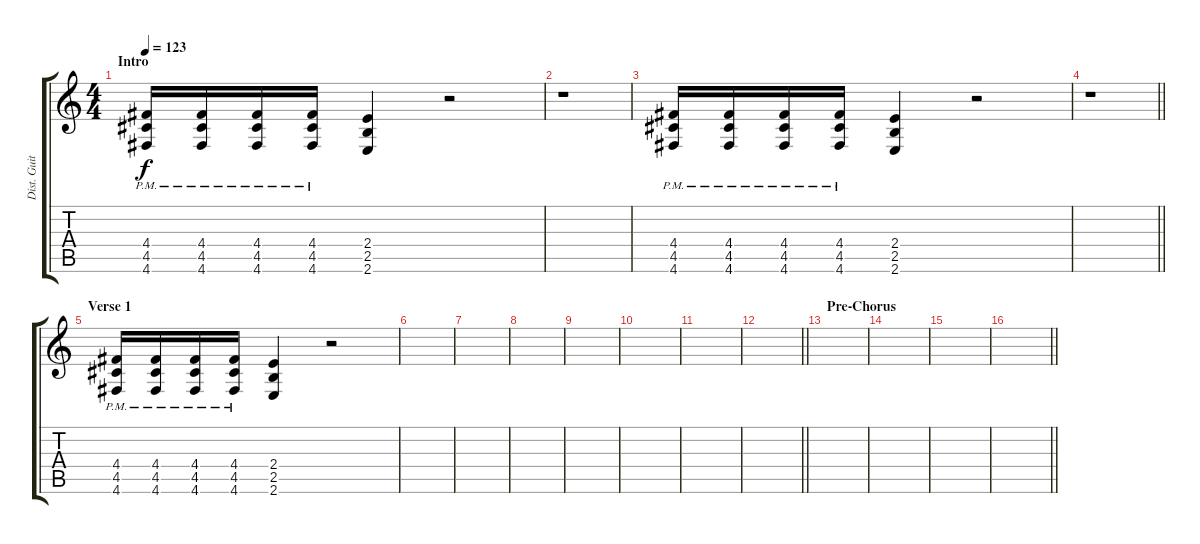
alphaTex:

\track ("Dist. Guitar 1" "Dist. Guit") {instrument distortionguitar}
\staff {score tabs}
\tuning (E4 B3 G3 D3 A2 D2) {hide}
\ts (4 4)
\section ("" "Intro")
\tempo 123
\clef g2
\ks c
(4.4 4.5 4.6{pm}).16{dy f instrument distortionguitar} (4.4 4.5 4.6{pm}).16 (4.4 4.5 4.6{pm}).16 (4.4 4.5 4.6{pm}).16 (2.4 2.5 2.6).4 r.2 |
r.1 |
(4.4 4.5 4.6{pm}).16 (4.4 4.5 4.6{pm}).16 (4.4 4.5 4.6{pm}).16 (4.4 4.5 4.6{pm}).16 (2.4 2.5 2.6).4 r.2 |
\barLineRight lightlight
r.1 |
\section ("" "Verse 1")
(4.4 4.5 4.6{pm}).16 (4.4 4.5 4.6{pm}).16 (4.4 4.5 4.6{pm}).16 (4.4 4.5 4.6{pm}).16 (2.4 2.5 2.6).4 r.2 |
|
|
|
|
|
|
\barLineRight lightlight
|
\section ("" "Pre-Chorus")
|
|
|
\barLineRight lightlight
